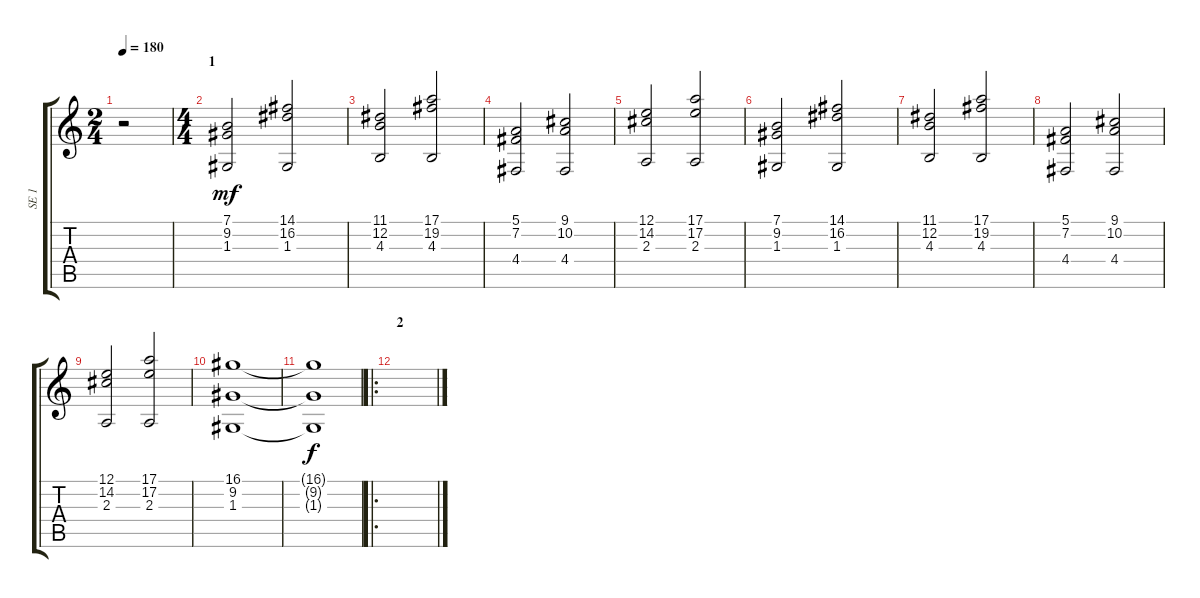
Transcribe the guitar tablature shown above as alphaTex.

\track ("SE 1" "SE 1") {instrument pad1newage}
\staff {score tabs}
\tuning (E4 B3 G3 D3 A2 E2) {hide}
\ts (2 4)
\tempo 180
\clef g2
\ks c
r.2{dy mf instrument pad1newage} |
\ts (4 4)
\section ("" "1")
(7.1 9.2 1.3).2 (14.1 16.2 1.3).2 |
(11.1 12.2 4.3).2 (17.1 19.2 4.3).2 |
(5.1 7.2 4.4).2 (9.1 10.2 4.4).2 |
(12.1 14.2 2.3).2 (17.1 17.2 2.3).2 |
(7.1 9.2 1.3).2 (14.1 16.2 1.3).2 |
(11.1 12.2 4.3).2 (17.1 19.2 4.3).2 |
(5.1 7.2 4.4).2 (9.1 10.2 4.4).2 |
(12.1 14.2 2.3).2 (17.1 17.2 2.3).2 |
(16.1 9.2 1.3).1 |
(16.1{t} 9.2{t} 1.3{t}).1{dy f} |
\ro
\section ("" "2")
